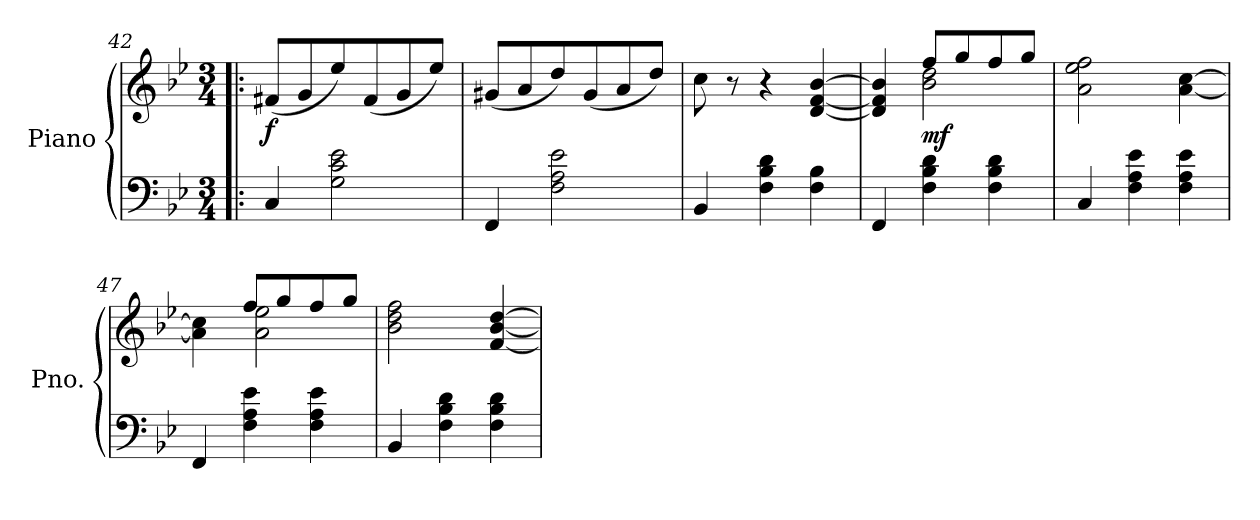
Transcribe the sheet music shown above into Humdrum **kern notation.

**kern	**kern	**dynam
*part1	*part1	*part1
*staff2	*staff1	*staff1/2
*I"Piano	*	*
*I'Pno.	*	*
!!LO:LB:g=z
*clefF4	*clefG2	*
*k[b-e-]	*k[b-e-]	*
*M3/4	*M3/4	*
=42!|:	=42!|:	=42!|:
!	!	!LO:DY:b
4C/	(<8f#X/L	f
.	8g/	.
2G\ 2c\ 2e-\	8ee-/)	.
.	(<8f#/	.
.	8g/	.
.	8ee-/J)	.
=43	=43	=43
4FF/	(<8g#X/L	.
.	8a/	.
2F\ 2A\ 2e-\	8dd/)	.
.	(<8g#/	.
.	8a/	.
.	8dd/J)	.
=44	=44	=44
4BB-/	8cc\	.
.	8r	.
4F\ 4B-\ 4d\	4r	.
4F\ 4B-\	[4d/ [4f/ [4b-/	.
=45	=45	=45
*	*^	*
4FF/	4d/] 4f/] 4b-/]	4ryy	.
!	!	!	!LO:DY:b
4F\ 4B-\ 4d\	8ff/L	2b-\ 2dd\	mf
.	8gg/	.	.
4F\ 4B-\ 4d\	8ff/	.	.
.	8gg/J	.	.
*	*v	*v	*
=46	=46	=46
4C/	2a\ 2ee-\ 2ff\	.
4F\ 4A\ 4e-\	.	.
4F\ 4A\ 4e-\	[4a\ [4cc\	.
!!LO:LB:g=z
=47	=47	=47
*	*^	*
4FF/	4a\] 4cc\]	4ryy	.
4F\ 4A\ 4e-\	8ff/L	2a\ 2ee-\	.
.	8gg/	.	.
4F\ 4A\ 4e-\	8ff/	.	.
.	8gg/J	.	.
*	*v	*v	*
=48	=48	=48
4BB-/	2b-\ 2dd\ 2ff\	.
4F\ 4B-\ 4d\	.	.
4F\ 4B-\ 4d\	[4f/ [4b-/ [4dd/	.
=	=	=
*-	*-	*-
